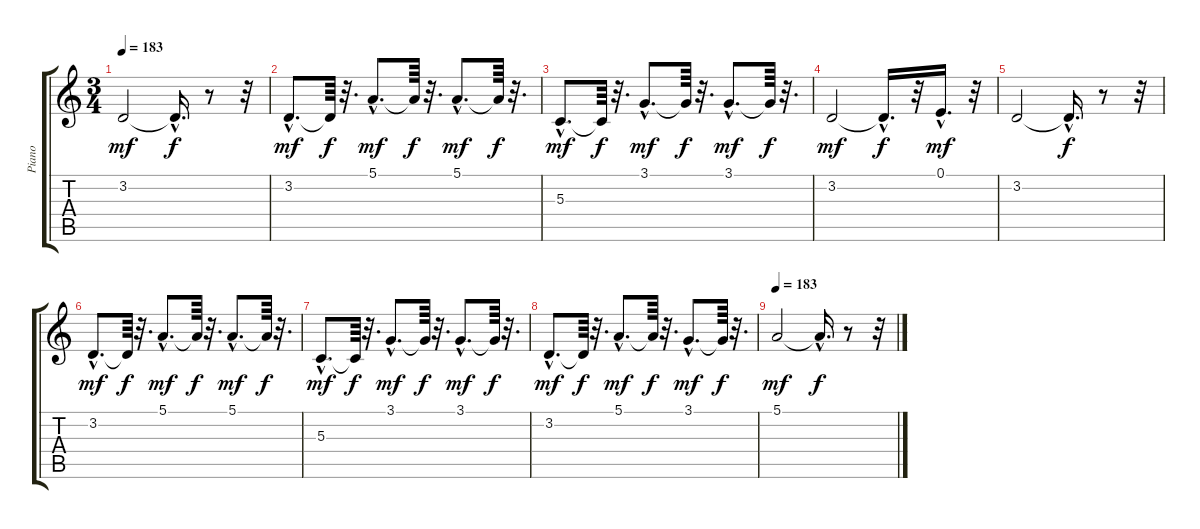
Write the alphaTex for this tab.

\track ("Piano" "Piano") {instrument electricpiano1}
\staff {score tabs}
\tuning (E4 B3 G3 D3 A2 E2) {hide}
\ts (3 4)
\tempo 183
\clef g2
\ks c
3.2.2{dy mf} 3.2{hac t}.16{d dy f} r.8 r.32 |
3.2{hac}.8{d dy mf} 3.2{t}.64{dy f} r.32{d} 5.1{hac}.8{d dy mf} 5.1{t}.64{dy f} r.32{d} 5.1{hac}.8{d dy mf} 5.1{t}.64{dy f} r.32{d} |
5.3{hac}.8{d dy mf} 5.3{t}.64{dy f} r.32{d} 3.1{hac}.8{d dy mf} 3.1{t}.64{dy f} r.32{d} 3.1{hac}.8{d dy mf} 3.1{t}.64{dy f} r.32{d} |
3.2.2{dy mf} 3.2{hac t}.16{d dy f} r.32 0.1{hac}.16{d dy mf} r.32 |
3.2.2 3.2{hac t}.16{d dy f} r.8 r.32 |
3.2{hac}.8{d dy mf} 3.2{t}.64{dy f} r.32{d} 5.1{hac}.8{d dy mf} 5.1{t}.64{dy f} r.32{d} 5.1{hac}.8{d dy mf} 5.1{t}.64{dy f} r.32{d} |
5.3{hac}.8{d dy mf} 5.3{t}.64{dy f} r.32{d} 3.1{hac}.8{d dy mf} 3.1{t}.64{dy f} r.32{d} 3.1{hac}.8{d dy mf} 3.1{t}.64{dy f} r.32{d} |
3.2{hac}.8{d dy mf} 3.2{t}.64{dy f} r.32{d} 5.1{hac}.8{d dy mf} 5.1{t}.64{dy f} r.32{d} 3.1{hac}.8{d dy mf} 3.1{t}.64{dy f} r.32{d} |
\tempo 183
5.1.2{dy mf} 5.1{hac t}.16{d dy f} r.8 r.32
